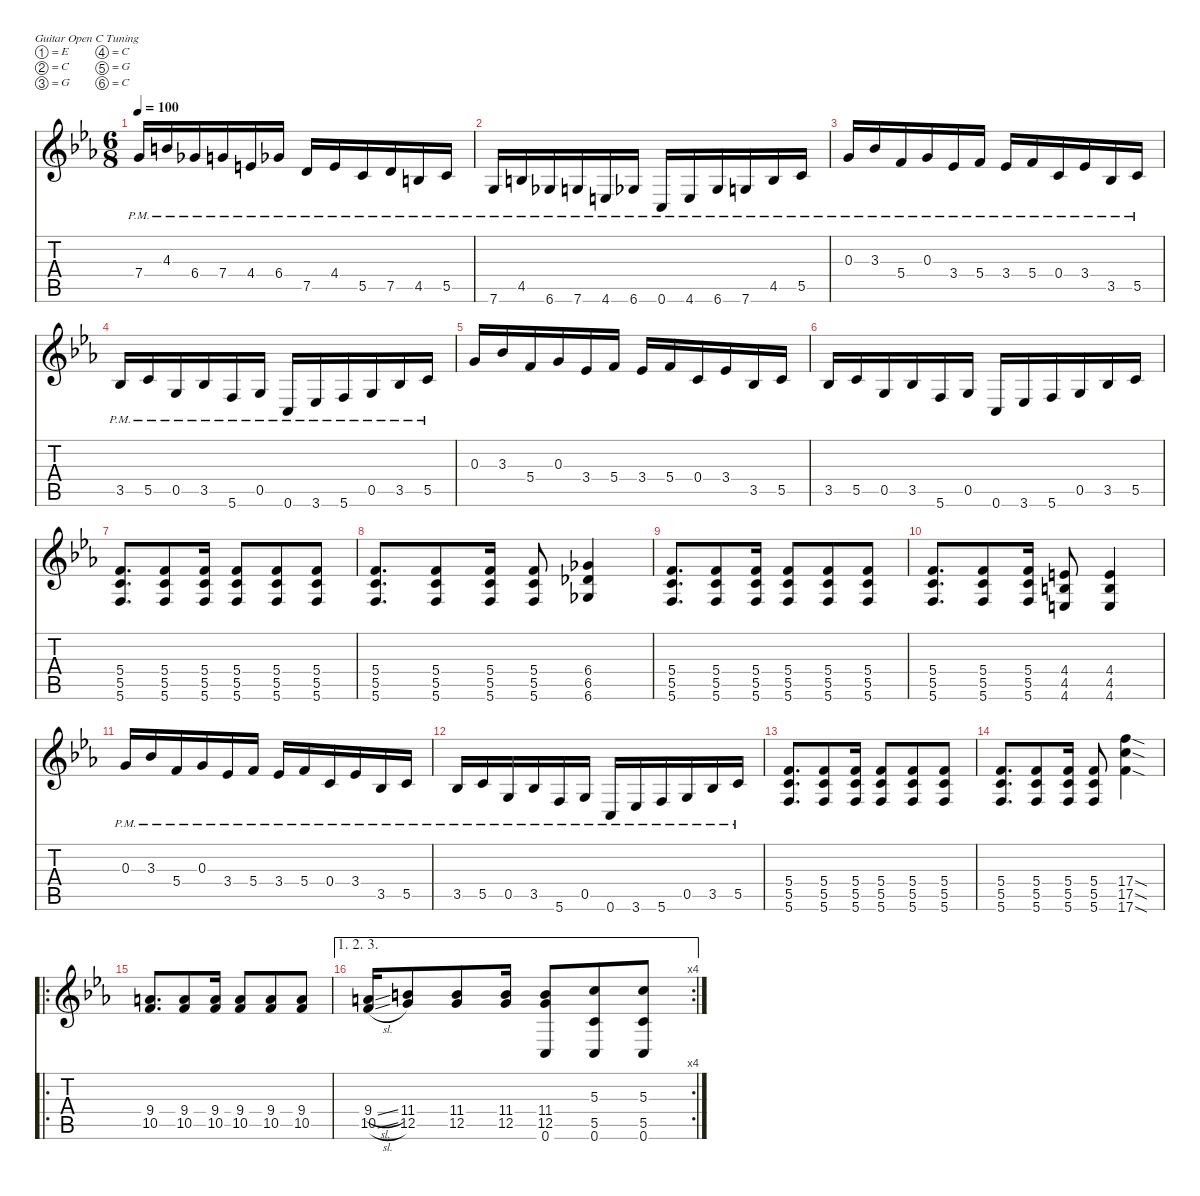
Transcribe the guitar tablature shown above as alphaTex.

\defaultSystemsLayout 4
\hideDynamics
\bracketExtendMode nobrackets
\singleTrackTrackNamePolicy hidden
\multiTrackTrackNamePolicy hidden
\firstSystemTrackNameMode fullname
\firstSystemTrackNameOrientation horizontal
\otherSystemsTrackNameOrientation horizontal
\track ("Guitar" "dist.guit.") {instrument distortionguitar}
\staff {score tabs}
\tuning (E4 C4 G3 C3 G2 C2)
\ts (6 8)
\tempo 100
\clef g2
\ks eb
7.4{pm acc forcenatural}.16{dy f beam Up} 4.3{pm acc forcenatural}.16{beam Up} 6.4{pm acc b}.16{beam Up} 7.4{pm acc forcenatural}.16{beam Up} 4.4{pm acc forcenatural}.16{beam Up} 6.4{pm acc b}.16{beam Up} 7.5{pm acc forcenatural}.16{beam Up} 4.4{pm acc forcenatural}.16{beam Up} 5.5{pm acc forcenatural}.16{beam Up} 7.5{pm acc forcenatural}.16{beam Up} 4.5{pm acc forcenatural}.16{beam Up} 5.5{pm acc forcenatural}.16{beam Up} |
7.6{pm acc forcenatural}.16{beam Up} 4.5{pm acc forcenatural}.16{beam Up} 6.6{pm acc b}.16{beam Up} 7.6{pm acc forcenatural}.16{beam Up} 4.6{pm acc forcenatural}.16{beam Up} 6.6{pm acc b}.16{beam Up} 0.6{pm acc forcenatural}.16{beam Up} 4.6{pm acc forcenatural}.16{beam Up} 6.6{pm acc b}.16{beam Up} 7.6{pm acc forcenatural}.16{beam Up} 4.5{pm acc forcenatural}.16{beam Up} 5.5{pm acc forcenatural}.16{beam Up} |
0.3{pm acc forcenatural}.16{beam Up} 3.3{pm acc b}.16{beam Up} 5.4{pm acc forcenatural}.16{beam Up} 0.3{pm acc forcenatural}.16{beam Up} 3.4{pm acc b}.16{beam Up} 5.4{pm acc forcenatural}.16{beam Up} 3.4{pm acc b}.16{beam Up} 5.4{pm acc forcenatural}.16{beam Up} 0.4{pm acc forcenatural}.16{beam Up} 3.4{pm acc b}.16{beam Up} 3.5{pm acc b}.16{beam Up} 5.5{pm acc forcenatural}.16{beam Up} |
3.5{pm acc b}.16{beam Up} 5.5{pm acc forcenatural}.16{beam Up} 0.5{pm acc forcenatural}.16{beam Up} 3.5{pm acc b}.16{beam Up} 5.6{pm acc forcenatural}.16{beam Up} 0.5{pm acc forcenatural}.16{beam Up} 0.6{pm acc forcenatural}.16{beam Up} 3.6{pm acc b}.16{beam Up} 5.6{pm acc forcenatural}.16{beam Up} 0.5{pm acc forcenatural}.16{beam Up} 3.5{pm acc b}.16{beam Up} 5.5{pm acc forcenatural}.16{beam Up} |
0.3{acc forcenatural}.16{beam Up} 3.3{acc b}.16{beam Up} 5.4{acc forcenatural}.16{beam Up} 0.3{acc forcenatural}.16{beam Up} 3.4{acc b}.16{beam Up} 5.4{acc forcenatural}.16{beam Up} 3.4{acc b}.16{beam Up} 5.4{acc forcenatural}.16{beam Up} 0.4{acc forcenatural}.16{beam Up} 3.4{acc b}.16{beam Up} 3.5{acc b}.16{beam Up} 5.5{acc forcenatural}.16{beam Up} |
3.5{acc b}.16{beam Up} 5.5{acc forcenatural}.16{beam Up} 0.5{acc forcenatural}.16{beam Up} 3.5{acc b}.16{beam Up} 5.6{acc forcenatural}.16{beam Up} 0.5{acc forcenatural}.16{beam Up} 0.6{acc forcenatural}.16{beam Up} 3.6{acc b}.16{beam Up} 5.6{acc forcenatural}.16{beam Up} 0.5{acc forcenatural}.16{beam Up} 3.5{acc b}.16{beam Up} 5.5{acc forcenatural}.16{beam Up} |
(5.4{acc forcenatural} 5.5{acc forcenatural} 5.6{acc forcenatural}).8{d beam Up} (5.4{acc forcenatural} 5.5{acc forcenatural} 5.6{acc forcenatural}).8{beam Up} (5.4{acc forcenatural} 5.5{acc forcenatural} 5.6{acc forcenatural}).16{beam Up} (5.4{acc forcenatural} 5.5{acc forcenatural} 5.6{acc forcenatural}).8{beam Up} (5.4{acc forcenatural} 5.5{acc forcenatural} 5.6{acc forcenatural}).8{beam Up} (5.4{acc forcenatural} 5.5{acc forcenatural} 5.6{acc forcenatural}).8{beam Up} |
(5.4{acc forcenatural} 5.5{acc forcenatural} 5.6{acc forcenatural}).8{d beam Up} (5.4{acc forcenatural} 5.5{acc forcenatural} 5.6{acc forcenatural}).8{beam Up} (5.4{acc forcenatural} 5.5{acc forcenatural} 5.6{acc forcenatural}).16{beam Up} (5.4{acc forcenatural} 5.5{acc forcenatural} 5.6{acc forcenatural}).8{beam Up} (6.4{acc b} 6.5{acc b} 6.6{acc b}).4{beam Up} |
(5.4{acc forcenatural} 5.5{acc forcenatural} 5.6{acc forcenatural}).8{d beam Up} (5.4{acc forcenatural} 5.5{acc forcenatural} 5.6{acc forcenatural}).8{beam Up} (5.4{acc forcenatural} 5.5{acc forcenatural} 5.6{acc forcenatural}).16{beam Up} (5.4{acc forcenatural} 5.5{acc forcenatural} 5.6{acc forcenatural}).8{beam Up} (5.4{acc forcenatural} 5.5{acc forcenatural} 5.6{acc forcenatural}).8{beam Up} (5.4{acc forcenatural} 5.5{acc forcenatural} 5.6{acc forcenatural}).8{beam Up} |
(5.4{acc forcenatural} 5.5{acc forcenatural} 5.6{acc forcenatural}).8{d beam Up} (5.4{acc forcenatural} 5.5{acc forcenatural} 5.6{acc forcenatural}).8{beam Up} (5.4{acc forcenatural} 5.5{acc forcenatural} 5.6{acc forcenatural}).16{beam Up} (4.4{acc forcenatural} 4.5{acc forcenatural} 4.6{acc forcenatural}).8{beam Up} (4.4{acc forcenatural} 4.5{acc forcenatural} 4.6{acc forcenatural}).4{beam Up} |
0.3{pm acc forcenatural}.16{beam Up} 3.3{pm acc b}.16{beam Up} 5.4{pm acc forcenatural}.16{beam Up} 0.3{pm acc forcenatural}.16{beam Up} 3.4{pm acc b}.16{beam Up} 5.4{pm acc forcenatural}.16{beam Up} 3.4{pm acc b}.16{beam Up} 5.4{pm acc forcenatural}.16{beam Up} 0.4{pm acc forcenatural}.16{beam Up} 3.4{pm acc b}.16{beam Up} 3.5{pm acc b}.16{beam Up} 5.5{pm acc forcenatural}.16{beam Up} |
3.5{pm acc b}.16{beam Up} 5.5{pm acc forcenatural}.16{beam Up} 0.5{pm acc forcenatural}.16{beam Up} 3.5{pm acc b}.16{beam Up} 5.6{pm acc forcenatural}.16{beam Up} 0.5{pm acc forcenatural}.16{beam Up} 0.6{pm acc forcenatural}.16{beam Up} 3.6{pm acc b}.16{beam Up} 5.6{pm acc forcenatural}.16{beam Up} 0.5{pm acc forcenatural}.16{beam Up} 3.5{pm acc b}.16{beam Up} 5.5{pm acc forcenatural}.16{beam Up} |
(5.4{acc forcenatural} 5.5{acc forcenatural} 5.6{acc forcenatural}).8{d beam Up} (5.4{acc forcenatural} 5.5{acc forcenatural} 5.6{acc forcenatural}).8{beam Up} (5.4{acc forcenatural} 5.5{acc forcenatural} 5.6{acc forcenatural}).16{beam Up} (5.4{acc forcenatural} 5.5{acc forcenatural} 5.6{acc forcenatural}).8{beam Up} (5.4{acc forcenatural} 5.5{acc forcenatural} 5.6{acc forcenatural}).8{beam Up} (5.4{acc forcenatural} 5.5{acc forcenatural} 5.6{acc forcenatural}).8{beam Up} |
(5.4{acc forcenatural} 5.5{acc forcenatural} 5.6{acc forcenatural}).8{d beam Up} (5.4{acc forcenatural} 5.5{acc forcenatural} 5.6{acc forcenatural}).8{beam Up} (5.4{acc forcenatural} 5.5{acc forcenatural} 5.6{acc forcenatural}).16{beam Up} (5.4{acc forcenatural} 5.5{acc forcenatural} 5.6{acc forcenatural}).8{beam Up} (17.4{sod acc forcenatural} 17.5{sod acc forcenatural} 17.6{sod acc forcenatural}).4{beam Down} |
\ro
(9.4{acc forcenatural} 10.5{acc forcenatural}).8{d beam Up} (9.4{acc forcenatural} 10.5{acc forcenatural}).8{beam Up} (9.4{acc forcenatural} 10.5{acc forcenatural}).16{beam Up} (9.4{acc forcenatural} 10.5{acc forcenatural}).8{beam Up} (9.4{acc forcenatural} 10.5{acc forcenatural}).8{beam Up} (9.4{acc forcenatural} 10.5{acc forcenatural}).8{beam Up} |
\ae (1 2 3)
\rc 4
(9.4{sl acc forcenatural} 10.5{sl acc forcenatural}).16{beam Up} (11.4{acc forcenatural} 12.5{acc forcenatural}).8{beam Up} (11.4{acc forcenatural} 12.5{acc forcenatural}).8{beam Up} (11.4{acc forcenatural} 12.5{acc forcenatural}).16{beam Up} (11.4{acc forcenatural} 12.5{acc forcenatural} 0.6{acc forcenatural}).8{beam Up} (5.3{acc forcenatural} 5.5{acc forcenatural} 0.6{acc forcenatural}).8{beam Up} (5.3{acc forcenatural} 5.5{acc forcenatural} 0.6{acc forcenatural}).8{beam Up}
